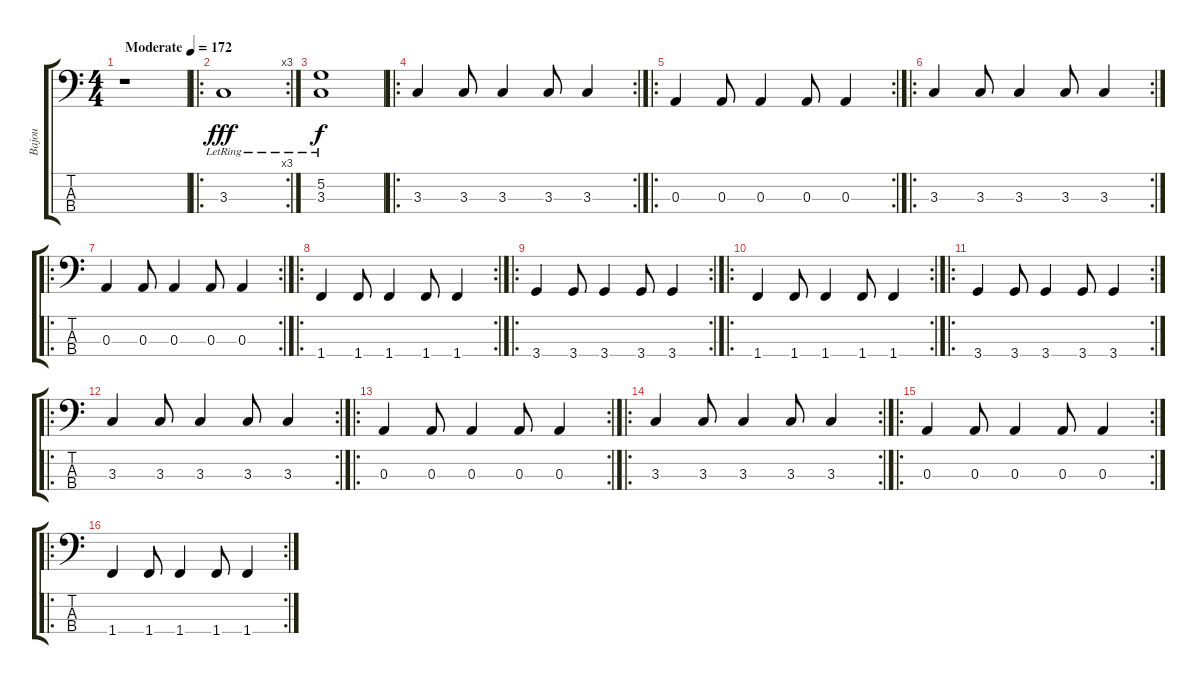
\track ("Bajou" "Bajou") {instrument electricbassfinger}
\staff {score tabs}
\tuning (G2 D2 A1 E1) {hide}
\ts (4 4)
\tempo (172 "Moderate")
\clef f4
\ks c
r.1{dy fff instrument electricbassfinger} |
\ro
\rc 3
3.3{lr}.1 |
(5.2{lr} 3.3{lr}).1{dy f} |
\ro
\rc 2
3.3.4 3.3.8 3.3.4 3.3.8 3.3.4 |
\ro
\rc 2
0.3.4 0.3.8 0.3.4 0.3.8 0.3.4 |
\ro
\rc 2
3.3.4 3.3.8 3.3.4 3.3.8 3.3.4 |
\ro
\rc 2
0.3.4 0.3.8 0.3.4 0.3.8 0.3.4 |
\ro
\rc 2
1.4.4 1.4.8 1.4.4 1.4.8 1.4.4 |
\ro
\rc 2
3.4.4 3.4.8 3.4.4 3.4.8 3.4.4 |
\ro
\rc 2
1.4.4 1.4.8 1.4.4 1.4.8 1.4.4 |
\ro
\rc 2
3.4.4 3.4.8 3.4.4 3.4.8 3.4.4 |
\ro
\rc 2
3.3.4 3.3.8 3.3.4 3.3.8 3.3.4 |
\ro
\rc 2
0.3.4 0.3.8 0.3.4 0.3.8 0.3.4 |
\ro
\rc 2
3.3.4 3.3.8 3.3.4 3.3.8 3.3.4 |
\ro
\rc 2
0.3.4 0.3.8 0.3.4 0.3.8 0.3.4 |
\ro
\rc 2
1.4.4 1.4.8 1.4.4 1.4.8 1.4.4
